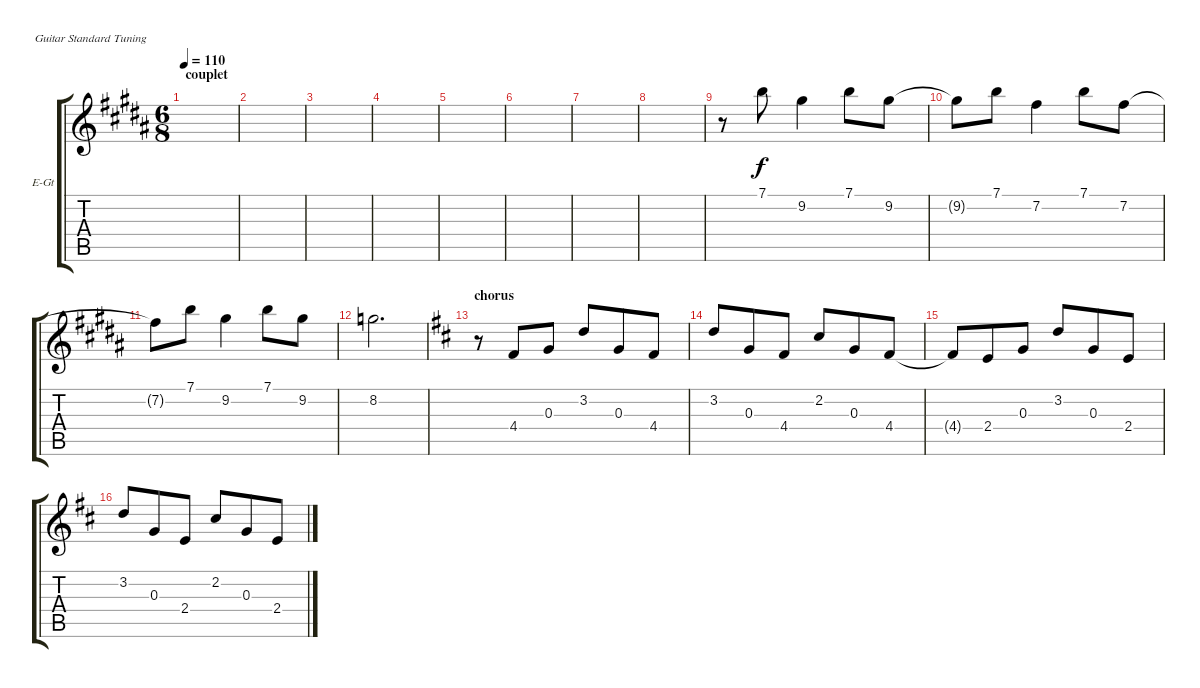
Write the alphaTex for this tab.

\defaultSystemsLayout 4
\bracketExtendMode groupsimilarinstruments
\firstSystemTrackNameOrientation horizontal
\otherSystemsTrackNameOrientation horizontal
\track ("Electric Guitar" "E-Gt") {instrument overdrivenguitar}
\staff {score tabs}
\tuning (E4 B3 G3 D3 A2 E2)
\ts (6 8)
\section ("" "couplet")
\tempo 110
\clef g2
\scale
0.556364
\ks b
|
\scale
0.221818 |
\scale
0.221818 |
\scale
0.333333 |
\scale
0.333333 |
\scale
0.333333 |
\scale
0.333333 |
\scale
0.333333 |
\scale
0.333333 r.8 7.1.8 9.2.4 7.1.8 9.2.8 |
\scale
0.333333 9.2{t}.8 7.1.8 7.2.4 7.1.8 7.2.8 |
\scale
0.333333 7.2{t}.8 7.1.8 9.2.4 7.1.8 9.2.8 |
\scale
0.333333 8.2.2{d} |
\section ("" "chorus")
\scale
0.51004
\ks bminor
r.8 4.4.8 0.3.8 3.2.8 0.3.8 4.4.8 |
\scale
0.24498 3.2.8 0.3.8 4.4.8 2.2.8 0.3.8 4.4.8 |
\scale
0.24498 4.4{t}.8 2.4.8 0.3.8 3.2.8 0.3.8 2.4.8 |
\scale
0.333333 3.2.8 0.3.8 2.4.8 2.2.8 0.3.8 2.4.8
